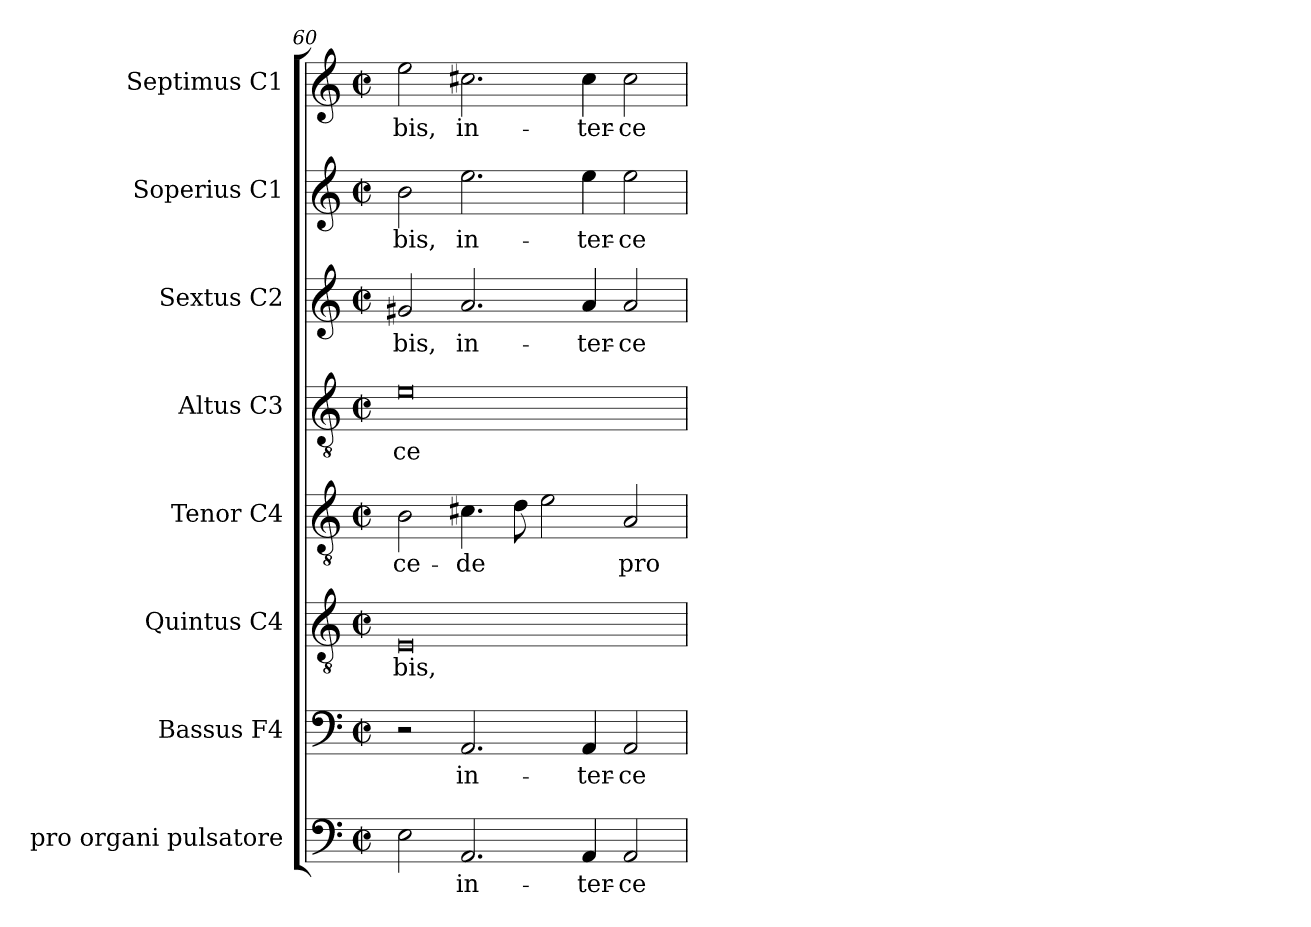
**kern	**text	**kern	**text	**kern	**text	**kern	**text	**kern	**text	**kern	**text	**kern	**text	**kern	**text
*part8	*part8	*part7	*part7	*part6	*part6	*part5	*part5	*part4	*part4	*part3	*part3	*part2	*part2	*part1	*part1
*staff8	*staff8	*staff7	*staff7	*staff6	*staff6	*staff5	*staff5	*staff4	*staff4	*staff3	*staff3	*staff2	*staff2	*staff1	*staff1
*I"pro organi  pulsatore	*	*I"Bassus  F4	*	*I"Quintus  C4	*	*I"Tenor  C4	*	*I"Altus  C3	*	*I"Sextus  C2	*	*I"Soperius  C1	*	*I"Septimus  C1	*
*clefF4	*	*clefF4	*	*clefGv2	*	*clefGv2	*	*clefGv2	*	*clefG2	*	*clefG2	*	*clefG2	*
*k[]	*	*k[]	*	*k[]	*	*k[]	*	*k[]	*	*k[]	*	*k[]	*	*k[]	*
*C:	*	*C:	*	*C:	*	*C:	*	*C:	*	*C:	*	*C:	*	*C:	*
*M2/2	*	*M2/2	*	*M2/2	*	*M2/2	*	*M2/2	*	*M2/2	*	*M2/2	*	*M2/2	*
*met(c|)	*	*met(c|)	*	*met(c|)	*	*met(c|)	*	*met(c|)	*	*met(c|)	*	*met(c|)	*	*met(c|)	*
=60	=60	=60	=60	=60	=60	=60	=60	=60	=60	=60	=60	=60	=60	=60	=60
!	!LO:LY:a:cj	!	!	!	!LO:LY:b:cj	!	!LO:LY:b:rj	!	!LO:LY:b:rj	!	!LO:LY:b:cj	!	!LO:LY:b:cj	!	!LO:LY:b:rj
2E\	.	2r	.	0E	-bis,	2B\	-ce-	0e	-ce-	2g#X/	-bis,	2b\	-bis,	2ee\	-bis,
!	!LO:LY:a:cj	!	!LO:LY:b:cj	!	!	!	!LO:LY:b:rj	!	!	!	!LO:LY:b:cj	!	!LO:LY:b:cj	!	!LO:LY:b:rj
2.AA/	in-	2.AA/	in-	.	.	4.c#X\	-de	.	.	2.a/	in-	2.ee\	in-	2.cc#X\	in-
!	!	!	!	!	!	!	!LO:LY:b:rj	!	!	!	!	!	!	!	!
.	.	.	.	.	.	8d\	.	.	.	.	.	.	.	.	.
!	!	!	!	!	!	!	!LO:LY:b:rj	!	!	!	!	!	!	!	!
.	.	.	.	.	.	2e\	.	.	.	.	.	.	.	.	.
!	!LO:LY:a:cj	!	!LO:LY:b:cj	!	!	!	!	!	!	!	!LO:LY:b:cj	!	!LO:LY:b:cj	!	!LO:LY:b:rj
4AA/	-ter-	4AA/	-ter-	.	.	.	.	.	.	4a/	-ter-	4ee\	-ter-	4cc#\	-ter-
!	!LO:LY:a:cj	!	!LO:LY:b:cj	!	!	!	!LO:LY:b:rj	!	!	!	!LO:LY:b:cj	!	!LO:LY:b:cj	!	!LO:LY:b:rj
2AA/	-ce-	2AA/	-ce-	.	.	2A/	pro	.	.	2a/	-ce-	2ee\	-ce-	2cc#\	-ce-
=	=	=	=	=	=	=	=	=	=	=	=	=	=	=	=
*-	*-	*-	*-	*-	*-	*-	*-	*-	*-	*-	*-	*-	*-	*-	*-
